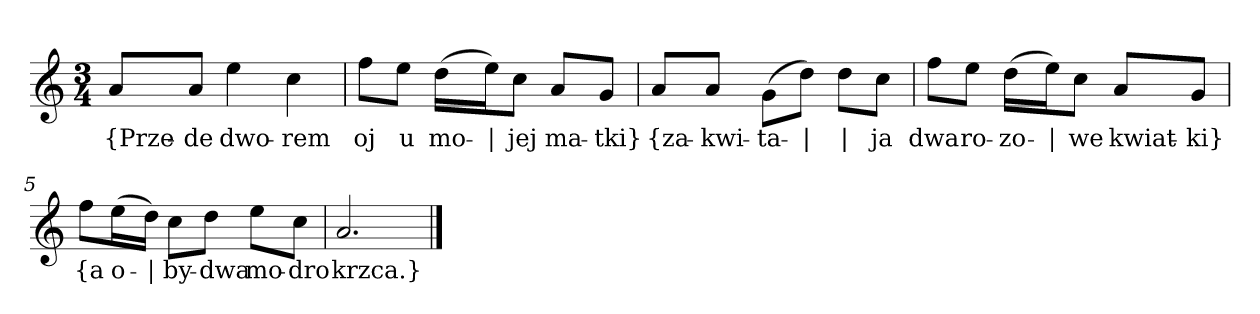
**kern	**text
*part1	*part1
*staff1	*staff1
*clefG2	*
*k[]	*
*a:	*
*M3/4	*
=	=
8a/L	{Prze-
8a/J	-de
4ee	dwo-
4cc	-rem
=2	=2
8ff\L	oj
8ee\J	u
(16dd\LL	mo-
16ee\J)	|
8cc\J	-jej
8a/L	ma-
8g/J	-tki}
=3y	=3y
8a/L	{za-
8a/J	-kwi-
(8g\L	-ta-
8dd\J)	|
8dd\L	|
8cc\J	-ja
=4	=4
8ff\L	dwa
8ee\J	ro-
(16dd\LL	-zo-
16ee\J)	|
8cc\J	-we
8a/L	kwiat-
8g/J	-ki}
=5y	=5y
8ff\L	{a
(16ee\L	o-
16dd\JJ)	|
8cc\L	-by-
8dd\J	-dwa
8ee\L	mo-
8cc\J	-dro
=6	=6
2.a	krzca.}
==	==
*-	*-
